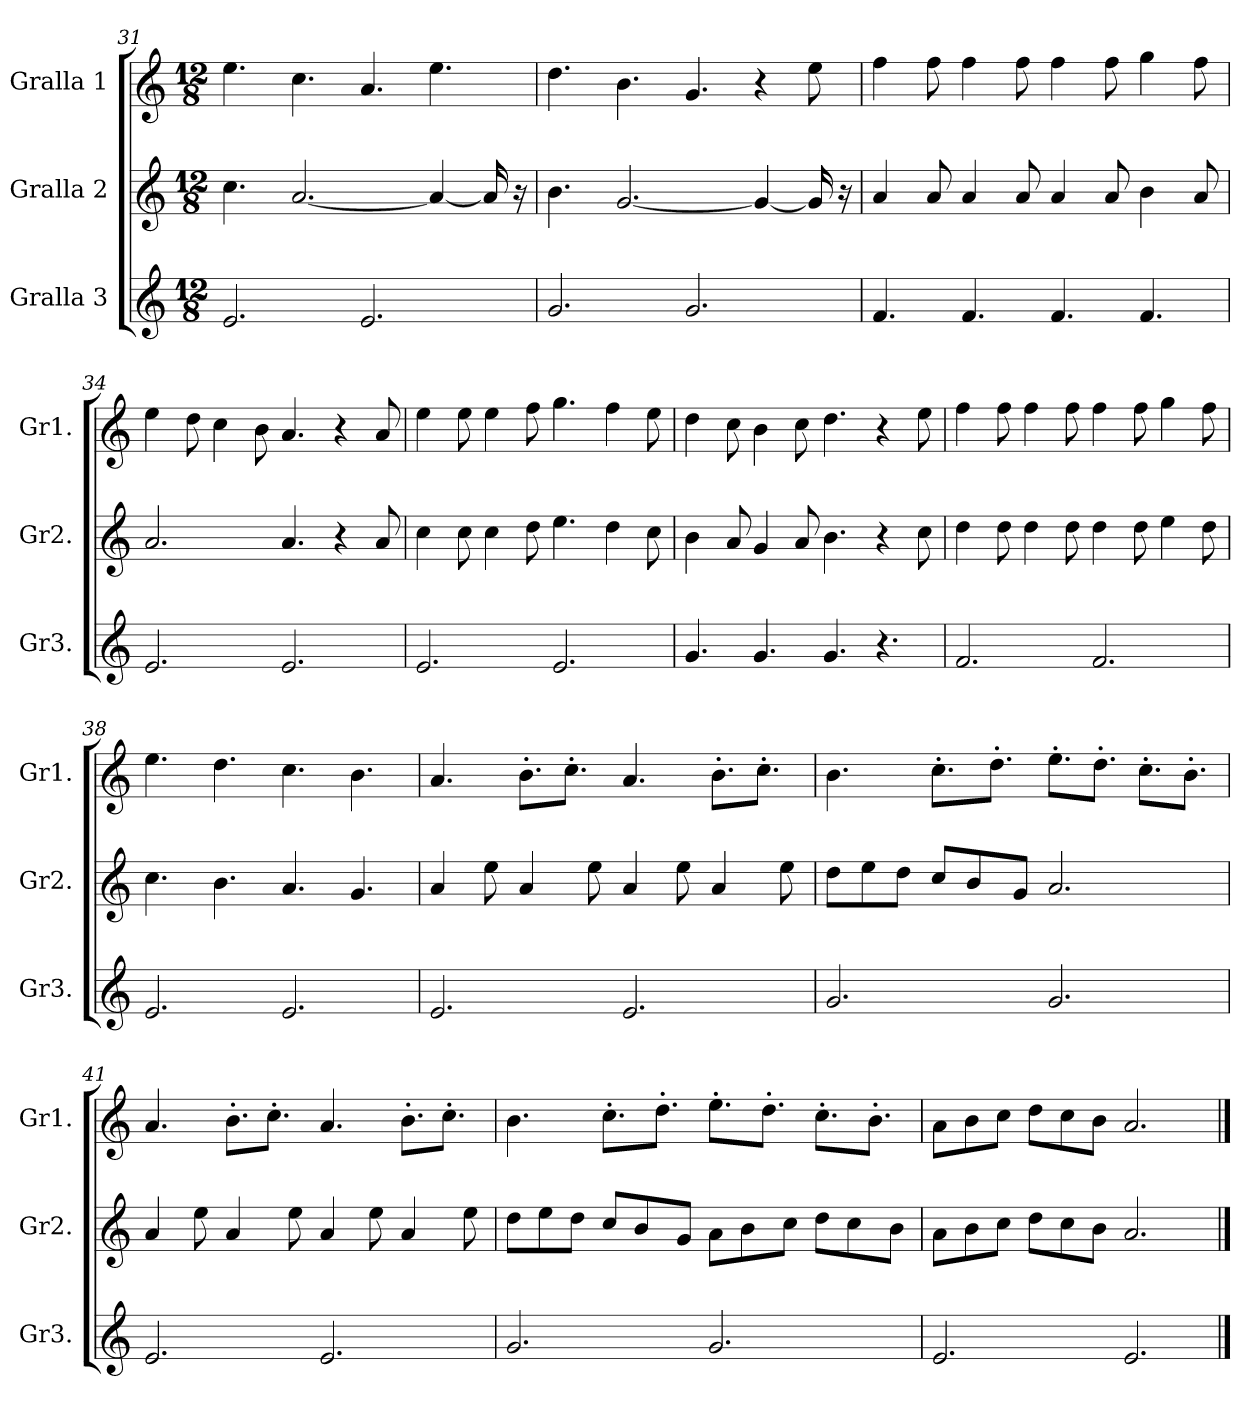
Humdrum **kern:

**kern	**kern	**kern
*part3	*part2	*part1
*staff3	*staff2	*staff1
*I"Gralla 3	*I"Gralla 2	*I"Gralla 1
*I'Gr3.	*I'Gr2.	*I'Gr1.
*clefG2	*clefG2	*clefG2
*k[]	*k[]	*k[]
*M12/8	*M12/8	*M12/8
=31	=31	=31
2.e/	4.cc\	4.ee\
.	[2.a/	4.cc\
2.e/	.	4.a/
.	4a/_	4.ee\
.	16a/]	.
.	16r	.
=32	=32	=32
2.g/	4.b\	4.dd\
.	[2.g/	4.b\
2.g/	.	4.g/
.	4g/_	4r
.	16g/]	8ee\
.	16r	.
=33	=33	=33
4.f/	4a/	4ff\
.	8a/	8ff\
4.f/	4a/	4ff\
.	8a/	8ff\
4.f/	4a/	4ff\
.	8a/	8ff\
4.f/	4b\	4gg\
.	8a/	8ff\
!!LO:LB:g=z
=34	=34	=34
2.e/	2.a/	4ee\
.	.	8dd\
.	.	4cc\
.	.	8b\
2.e/	4.a/	4.a/
.	4r	4r
.	8a/	8a/
=35	=35	=35
2.e/	4cc\	4ee\
.	8cc\	8ee\
.	4cc\	4ee\
.	8dd\	8ff\
2.e/	4.ee\	4.gg\
.	4dd\	4ff\
.	8cc\	8ee\
=36	=36	=36
4.g/	4b\	4dd\
.	8a/	8cc\
4.g/	4g/	4b\
.	8a/	8cc\
4.g/	4.b\	4.dd\
4.r	4r	4r
.	8cc\	8ee\
=37	=37	=37
2.f/	4dd\	4ff\
.	8dd\	8ff\
.	4dd\	4ff\
.	8dd\	8ff\
2.f/	4dd\	4ff\
.	8dd\	8ff\
.	4ee\	4gg\
.	8dd\	8ff\
=38	=38	=38
2.e/	4.cc\	4.ee\
.	4.b\	4.dd\
2.e/	4.a/	4.cc\
.	4.g/	4.b\
=39	=39	=39
2.e/	4a/	4.a/
.	8ee\	.
.	4a/	8.b'\L
.	.	8.cc'\J
.	8ee\	.
2.e/	4a/	4.a/
.	8ee\	.
.	4a/	8.b'\L
.	.	8.cc'\J
.	8ee\	.
!!LO:LB:g=z
=40	=40	=40
2.g/	8dd\L	4.b\
.	8ee\	.
.	8dd\J	.
.	8cc/L	8.cc'\L
.	8b/	.
.	.	8.dd'\J
.	8g/J	.
2.g/	2.a/	8.ee'\L
.	.	8.dd'\J
.	.	8.cc'\L
.	.	8.b'\J
=41	=41	=41
2.e/	4a/	4.a/
.	8ee\	.
.	4a/	8.b'\L
.	.	8.cc'\J
.	8ee\	.
2.e/	4a/	4.a/
.	8ee\	.
.	4a/	8.b'\L
.	.	8.cc'\J
.	8ee\	.
=42	=42	=42
2.g/	8dd\L	4.b\
.	8ee\	.
.	8dd\J	.
.	8cc/L	8.cc'\L
.	8b/	.
.	.	8.dd'\J
.	8g/J	.
2.g/	8a\L	8.ee'\L
.	8b\	.
.	.	8.dd'\J
.	8cc\J	.
.	8dd\L	8.cc'\L
.	8cc\	.
.	.	8.b'\J
.	8b\J	.
=43	=43	=43
2.e/	8a\L	8a\L
.	8b\	8b\
.	8cc\J	8cc\J
.	8dd\L	8dd\L
.	8cc\	8cc\
.	8b\J	8b\J
2.e/	2.a/	2.a/
==	==	==
*-	*-	*-
